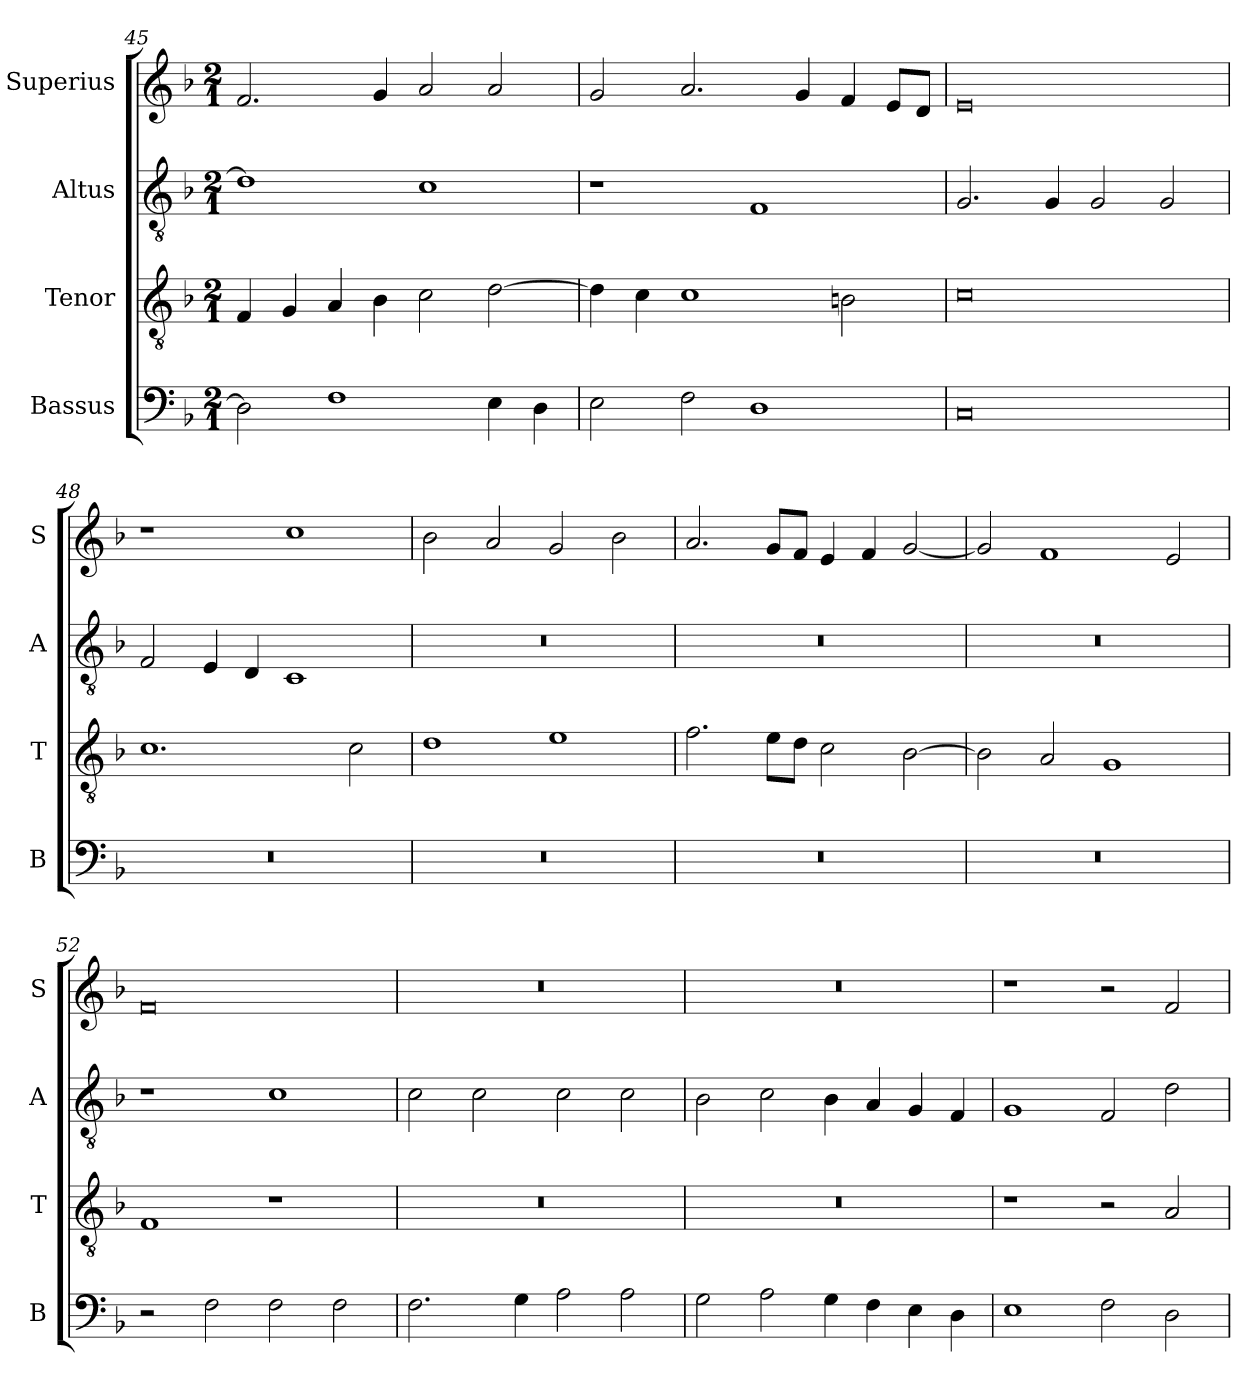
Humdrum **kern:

**kern	**kern	**kern	**kern
*part4	*part3	*part2	*part1
*staff4	*staff3	*staff2	*staff1
*I"Bassus	*I"Tenor	*I"Altus	*I"Superius
*I'B	*I'T	*I'A	*I'S
*clefF4	*clefGv2	*clefGv2	*clefG2
*k[b-]	*k[b-]	*k[b-]	*k[b-]
*M2/1	*M2/1	*M2/1	*M2/1
=45	=45	=45	=45
2D]	4F	1d]	2.f
.	4G	.	.
1F	4A	.	.
.	4B-	.	4g
.	2c	1c	2a
4E	[2d	.	2a
4D	.	.	.
=46	=46	=46	=46
2E	4d]	1r	2g
.	4c	.	.
2F	1c	.	2.a
1D	.	1F	.
.	.	.	4g
.	2Bn	.	4f
.	.	.	8eL
.	.	.	8dJ
=47	=47	=47	=47
0C	0c	2.G	0e
.	.	4G	.
.	.	2G	.
.	.	2G	.
=48	=48	=48	=48
0r	1.c	2F	1r
.	.	4E	.
.	.	4D	.
.	.	1C	1cc
.	2c	.	.
=49	=49	=49	=49
0r	1d	0r	2b-
.	.	.	2a
.	1e	.	2g
.	.	.	2b-
=50	=50	=50	=50
0r	2.f	0r	2.a
.	8eL	.	8gL
.	8dJ	.	8fJ
.	2c	.	4e
.	.	.	4f
.	[2B-	.	[2g
=51	=51	=51	=51
0r	2B-]	0r	2g]
.	2A	.	1f
.	1G	.	.
.	.	.	2e
=52	=52	=52	=52
2r	1F	1r	0f
2F	.	.	.
2F	1r	1c	.
2F	.	.	.
=53	=53	=53	=53
2.F	0r	2c	0r
.	.	2c	.
4G	.	.	.
2A	.	2c	.
2A	.	2c	.
=54	=54	=54	=54
2G	0r	2B-	0r
2A	.	2c	.
4G	.	4B-	.
4F	.	4A	.
4E	.	4G	.
4D	.	4F	.
=55	=55	=55	=55
1E	1r	1G	1r
2F	2r	2F	2r
2D	2A	2d	2f
=	=	=	=
*-	*-	*-	*-
